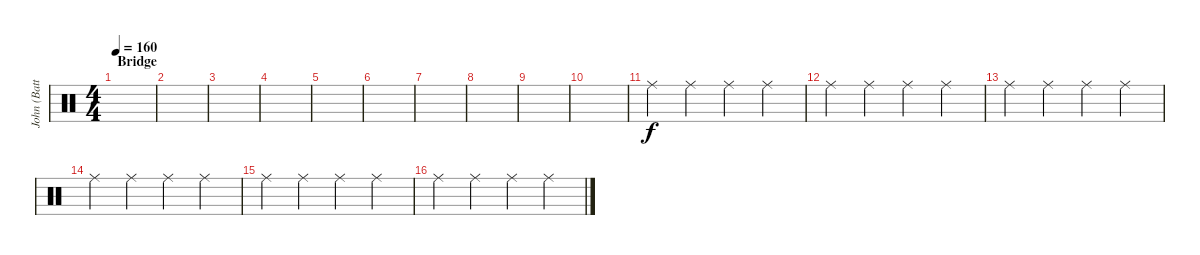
\track ("John (Batterie)" "John (Batt") {instrument percussion}
\staff {score}
\articulation defaults
\ts (4 4)
\section ("" "Bridge")
\tempo 160
\clef neutral
\ks c
|
|
|
|
|
|
|
|
|
|
"Ride (middle)".4 "Ride (middle)".4 "Ride (middle)".4 "Ride (middle)".4 |
"Ride (middle)".4 "Ride (middle)".4 "Ride (middle)".4 "Ride (middle)".4 |
"Ride (middle)".4 "Ride (middle)".4 "Ride (middle)".4 "Ride (middle)".4 |
"Ride (middle)".4 "Ride (middle)".4 "Ride (middle)".4 "Ride (middle)".4 |
"Ride (middle)".4 "Ride (middle)".4 "Ride (middle)".4 "Ride (middle)".4 |
"Ride (middle)".4 "Ride (middle)".4 "Ride (middle)".4 "Ride (middle)".4
